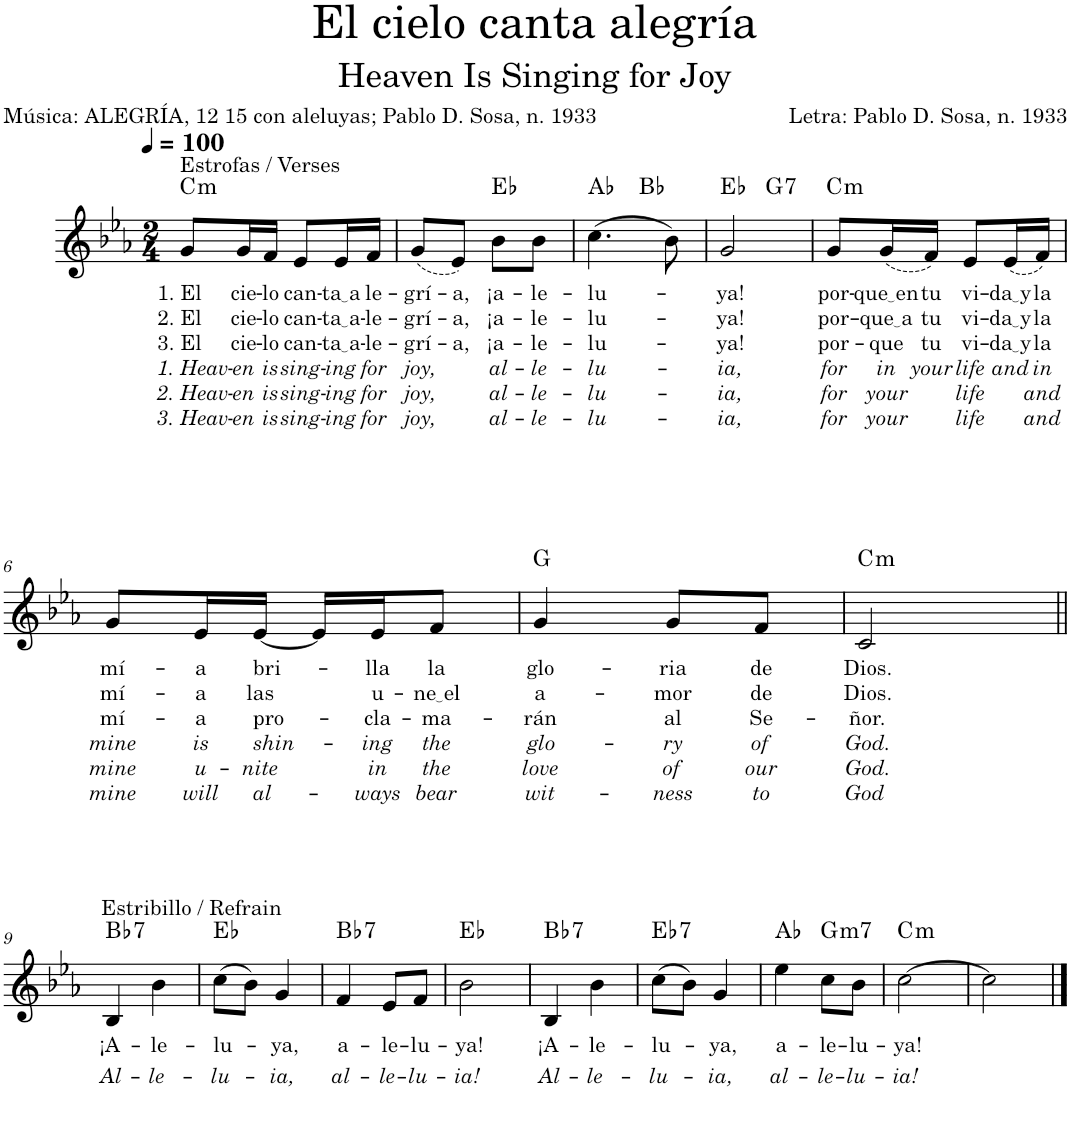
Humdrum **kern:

**kern	**text	**text	**text	**text	**text	**text	**harte
*part1	*part1	*part1	*part1	*part1	*part1	*part1	*part1
*staff1	*staff1	*staff1	*staff1	*staff1	*staff1	*staff1	*
*I"Voice	*	*	*	*	*	*	*
*I'Vo.	*	*	*	*	*	*	*
*clefG2	*	*	*	*	*	*	*
*k[b-e-a-]	*	*	*	*	*	*	*
*M2/4	*	*	*	*	*	*	*
*MM100	*	*	*	*	*	*	*
=1	=1	=1	=1	=1	=1	=1	=1
!LO:TX:a:t=Estrofas / Verses	!	!	!	!	!	!	!
!	!LO:LY:b	!LO:LY:b	!LO:LY:b	!LO:LY:b	!LO:LY:b	!LO:LY:b	!LO:H:kt=m
8g/L	1. El	2. El	3. El	1. Heav-	2. Heav-	3. Heav-	C:min
!	!LO:LY:b	!LO:LY:b	!LO:LY:b	!LO:LY:b	!LO:LY:b	!LO:LY:b	!
16g/L	cie-	cie-	cie-	-en	-en	-en	.
!	!LO:LY:b	!LO:LY:b	!LO:LY:b	!LO:LY:b	!LO:LY:b	!LO:LY:b	!
16f/JJ	-lo	-lo	-lo	is	is	is	.
!	!LO:LY:b	!LO:LY:b	!LO:LY:b	!LO:LY:b	!LO:LY:b	!LO:LY:b	!
8e-/L	can-	can-	can-	sing-	sing-	sing-	.
!	!LO:LY:b	!LO:LY:b	!LO:LY:b	!LO:LY:b	!LO:LY:b	!LO:LY:b	!
16e-/L	ta a	ta a	ta a	-ing	-ing	-ing	.
!	!LO:LY:b	!LO:LY:b	!LO:LY:b	!LO:LY:b	!LO:LY:b	!LO:LY:b	!
16f/JJ	le-	-le-	-le-	for	for	for	.
=2	=2	=2	=2	=2	=2	=2	=2
!	!LO:LY:b	!LO:LY:b	!LO:LY:b	!LO:LY:b	!LO:LY:b	!LO:LY:b	!
(8g/L	-grí-	-grí-	-grí-	joy,	joy,	joy,	.
!	!LO:LY:b	!LO:LY:b	!LO:LY:b	!	!	!	!
8e-/J)	-a,	-a,	-a,	.	.	.	.
!	!LO:LY:b	!LO:LY:b	!LO:LY:b	!LO:LY:b	!LO:LY:b	!LO:LY:b	!
8b-\L	¡a-	¡a-	¡a-	al-	al-	al-	Eb:maj
!	!LO:LY:b	!LO:LY:b	!LO:LY:b	!LO:LY:b	!LO:LY:b	!LO:LY:b	!
8b-\J	-le-	-le-	-le-	-le-	-le-	-le-	.
=3	=3	=3	=3	=3	=3	=3	=3
!	!LO:LY:b	!LO:LY:b	!LO:LY:b	!LO:LY:b	!LO:LY:b	!LO:LY:b	!
*^	*	*	*	*	*	*	*
(4.cc\	4ryy	-lu-	-lu-	-lu-	-lu-	-lu-	-lu-	Ab:maj
.	4ryy	.	.	.	.	.	.	Bb:maj
8b-\)	.	.	.	.	.	.	.	.
=4	=4	=4	=4	=4	=4	=4	=4	=4
!	!	!LO:LY:b	!LO:LY:b	!LO:LY:b	!LO:LY:b	!LO:LY:b	!LO:LY:b	!
2g/	4ryy	-ya!	-ya!	-ya!	-ia,	-ia,	-ia,	Eb:maj
!	!	!	!	!	!	!	!	!LO:H:kt=7
.	4ryy	.	.	.	.	.	.	G:7
=5	=5	=5	=5	=5	=5	=5	=5	=5
!	!	!LO:LY:b	!LO:LY:b	!LO:LY:b	!LO:LY:b	!LO:LY:b	!LO:LY:b	!LO:H:kt=m
*v	*v	*	*	*	*	*	*	*
8g/L	por-	por-	por-	for	for	for	C:min
!	!LO:LY:b	!LO:LY:b	!LO:LY:b	!LO:LY:b	!LO:LY:b	!LO:LY:b	!
(16g/L	que en	que a	-que	in	your	your	.
!	!LO:LY:b	!LO:LY:b	!LO:LY:b	!LO:LY:b	!	!	!
16f/JJ)	tu	tu	tu	your	.	.	.
!	!LO:LY:b	!LO:LY:b	!LO:LY:b	!LO:LY:b	!LO:LY:b	!LO:LY:b	!
8e-/L	vi-	vi-	vi-	life	life	life	.
!	!LO:LY:b	!LO:LY:b	!LO:LY:b	!LO:LY:b	!	!	!
(16e-/L	da y	da y	da y	and	.	.	.
!	!LO:LY:b	!LO:LY:b	!LO:LY:b	!LO:LY:b	!LO:LY:b	!LO:LY:b	!
16f/JJ)	la	la	la	in	and	and	.
!!LO:LB:g=z
=6	=6	=6	=6	=6	=6	=6	=6
!	!LO:LY:b	!LO:LY:b	!LO:LY:b	!LO:LY:b	!LO:LY:b	!LO:LY:b	!
8g/L	mí-	mí-	mí-	mine	mine	mine	.
!	!LO:LY:b	!LO:LY:b	!LO:LY:b	!LO:LY:b	!LO:LY:b	!LO:LY:b	!
16e-/L	-a	-a	-a	is	u-	will	.
!	!LO:LY:b	!LO:LY:b	!LO:LY:b	!LO:LY:b	!LO:LY:b	!LO:LY:b	!
[16e-/JJ	bri-	las	pro-	shin-	-nite	al-	.
16e-/LL]	.	.	.	.	.	.	.
!	!LO:LY:b	!LO:LY:b	!LO:LY:b	!LO:LY:b	!LO:LY:b	!LO:LY:b	!
16e-/J	-lla	u-	-cla-	-ing	in	-ways	.
!	!LO:LY:b	!LO:LY:b	!LO:LY:b	!LO:LY:b	!LO:LY:b	!LO:LY:b	!
8f/J	la	ne el	-ma-	the	the	bear	.
=7	=7	=7	=7	=7	=7	=7	=7
!	!LO:LY:b	!LO:LY:b	!LO:LY:b	!LO:LY:b	!LO:LY:b	!LO:LY:b	!
4g/	glo-	a-	-rán	glo-	love	wit-	G:maj
!	!LO:LY:b	!LO:LY:b	!LO:LY:b	!LO:LY:b	!LO:LY:b	!LO:LY:b	!
8g/L	-ria	-mor	al	-ry	of	-ness	.
!	!LO:LY:b	!LO:LY:b	!LO:LY:b	!LO:LY:b	!LO:LY:b	!LO:LY:b	!
8f/J	de	de	Se-	of	our	to	.
=8	=8	=8	=8	=8	=8	=8	=8
!	!LO:LY:b	!LO:LY:b	!LO:LY:b	!LO:LY:b	!LO:LY:b	!LO:LY:b	!LO:H:kt=m
2c/	Dios.	Dios.	-ñor.	God.	God.	God	C:min
!!LO:LB:g=z
=9||	=9||	=9||	=9||	=9||	=9||	=9||	=9||
!LO:TX:a:t=Estribillo / Refrain	!	!	!	!	!	!	!
!	!LO:LY:b	!	!	!LO:LY:b	!	!	!LO:H:kt=7
4B-/	¡A-	.	.	Al-	.	.	Bb:7
!	!LO:LY:b	!	!	!LO:LY:b	!	!	!
4b-\	-le-	.	.	-le-	.	.	.
=10	=10	=10	=10	=10	=10	=10	=10
!	!LO:LY:b	!	!	!LO:LY:b	!	!	!
(8cc\L	-lu-	.	.	-lu-	.	.	Eb:maj
8b-\J)	.	.	.	.	.	.	.
!	!LO:LY:b	!	!	!LO:LY:b	!	!	!
4g/	-ya,	.	.	-ia,	.	.	.
=11	=11	=11	=11	=11	=11	=11	=11
!	!LO:LY:b	!	!	!LO:LY:b	!	!	!LO:H:kt=7
4f/	a-	.	.	al-	.	.	Bb:7
!	!LO:LY:b	!	!	!LO:LY:b	!	!	!
8e-/L	-le-	.	.	-le-	.	.	.
!	!LO:LY:b	!	!	!LO:LY:b	!	!	!
8f/J	-lu-	.	.	-lu-	.	.	.
=12	=12	=12	=12	=12	=12	=12	=12
!	!LO:LY:b	!	!	!LO:LY:b	!	!	!
2b-\	-ya!	.	.	-ia!	.	.	Eb:maj
=13	=13	=13	=13	=13	=13	=13	=13
!	!LO:LY:b	!	!	!LO:LY:b	!	!	!LO:H:kt=7
4B-/	¡A-	.	.	Al-	.	.	Bb:7
!	!LO:LY:b	!	!	!LO:LY:b	!	!	!
4b-\	-le-	.	.	-le-	.	.	.
=14	=14	=14	=14	=14	=14	=14	=14
!	!LO:LY:b	!	!	!LO:LY:b	!	!	!LO:H:kt=7
(8cc\L	-lu-	.	.	-lu-	.	.	Eb:7
8b-\J)	.	.	.	.	.	.	.
!	!LO:LY:b	!	!	!LO:LY:b	!	!	!
4g/	-ya,	.	.	-ia,	.	.	.
=15	=15	=15	=15	=15	=15	=15	=15
!	!LO:LY:b	!	!	!LO:LY:b	!	!	!
4ee-\	a-	.	.	al-	.	.	Ab:maj
!	!LO:LY:b	!	!	!LO:LY:b	!	!	!LO:H:kt=m7
8cc\L	-le-	.	.	-le-	.	.	G:min7
!	!LO:LY:b	!	!	!LO:LY:b	!	!	!
8b-\J	-lu-	.	.	-lu-	.	.	.
=16	=16	=16	=16	=16	=16	=16	=16
!	!LO:LY:b	!	!	!LO:LY:b	!	!	!LO:H:kt=m
[2cc\	-ya!	.	.	-ia!	.	.	C:min
=17	=17	=17	=17	=17	=17	=17	=17
2cc\]	.	.	.	.	.	.	.
==	==	==	==	==	==	==	==
*-	*-	*-	*-	*-	*-	*-	*-
